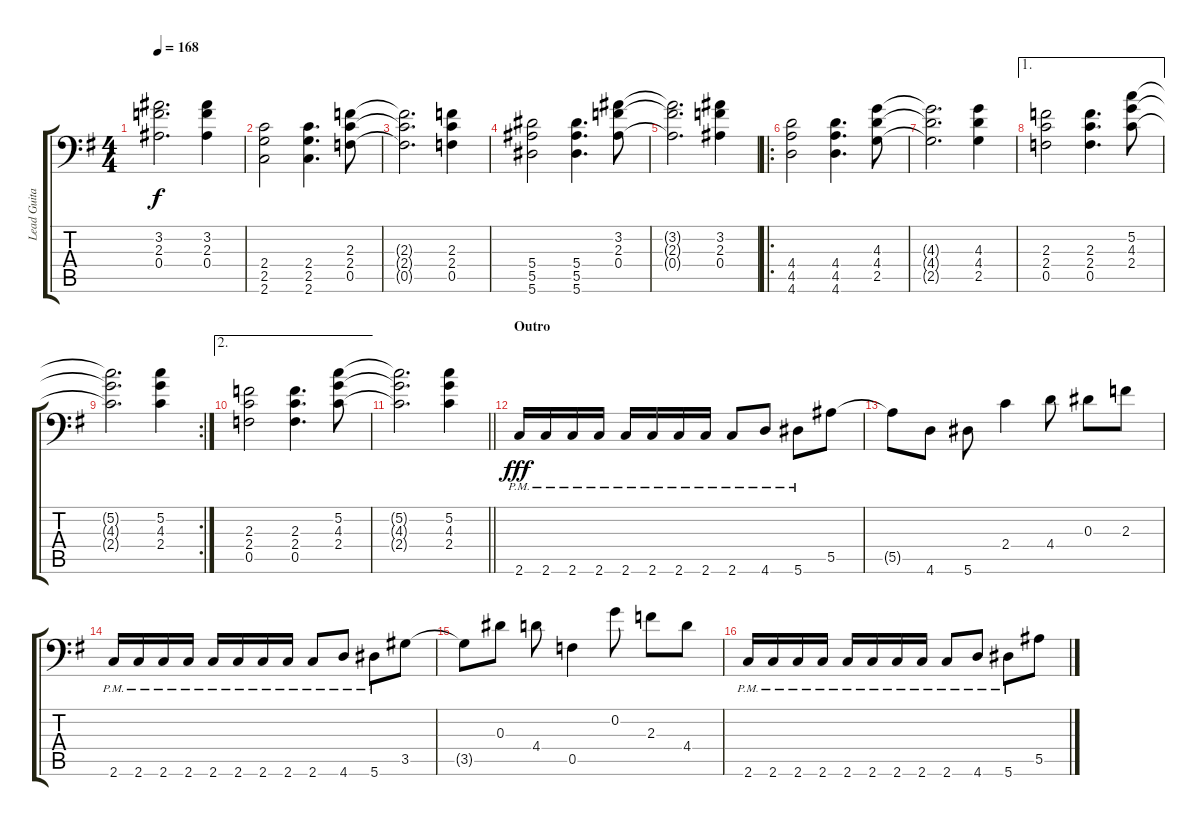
\track ("Lead Guitar 2" "Lead Guita") {instrument distortionguitar}
\staff {score tabs}
\tuning (C4 G3 Eb3 Bb2 F2 Bb1) {hide}
\ts (4 4)
\tempo 168
\clef f4
\ks g
(3.2{t} 2.3{t} 0.4{t}).2{d dy f} (3.2 2.3 0.4).4 |
(2.4 2.5 2.6).2 (2.4 2.5 2.6).4{d} (2.3 2.4 0.5).8 |
(2.3{t} 2.4{t} 0.5{t}).2{d} (2.3 2.4 0.5).4 |
(5.4 5.5 5.6).2 (5.4 5.5 5.6).4{d} (3.2 2.3 0.4).8 |
(3.2{t} 2.3{t} 0.4{t}).2{d} (3.2 2.3 0.4).4 |
\ro
(4.4 4.5 4.6).2 (4.4 4.5 4.6).4{d} (4.3 4.4 2.5).8 |
(4.3{t} 4.4{t} 2.5{t}).2{d} (4.3 4.4 2.5).4 |
\ae 1
(2.3 2.4 0.5).2 (2.3 2.4 0.5).4{d} (5.2 4.3 2.4).8 |
\rc 2
(5.2{t} 4.3{t} 2.4{t}).2{d} (5.2 4.3 2.4).4 |
\ae 2
(2.3 2.4 0.5).2 (2.3 2.4 0.5).4{d} (5.2 4.3 2.4).8 |
\barLineRight lightlight
(5.2{t} 4.3{t} 2.4{t}).2{d} (5.2 4.3 2.4).4 |
\section ("" "Outro")
2.6{pm}.16{dy fff} 2.6{pm}.16 2.6{pm}.16 2.6{pm}.16 2.6{pm}.16 2.6{pm}.16 2.6{pm}.16 2.6{pm}.16 2.6{pm}.8 4.6{pm}.8 5.6{pm}.8 5.5.8 |
5.5{t}.8 4.6.8 5.6.8 2.4.4 4.4.8 0.3.8 2.3.8 |
2.6{pm}.16 2.6{pm}.16 2.6{pm}.16 2.6{pm}.16 2.6{pm}.16 2.6{pm}.16 2.6{pm}.16 2.6{pm}.16 2.6{pm}.8 4.6{pm}.8 5.6{pm}.8 3.5.8 |
3.5{t}.8 0.3.8 4.4.8 0.5.4 0.2.8 2.3.8 4.4.8 |
2.6{pm}.16 2.6{pm}.16 2.6{pm}.16 2.6{pm}.16 2.6{pm}.16 2.6{pm}.16 2.6{pm}.16 2.6{pm}.16 2.6{pm}.8 4.6{pm}.8 5.6{pm}.8 5.5.8
